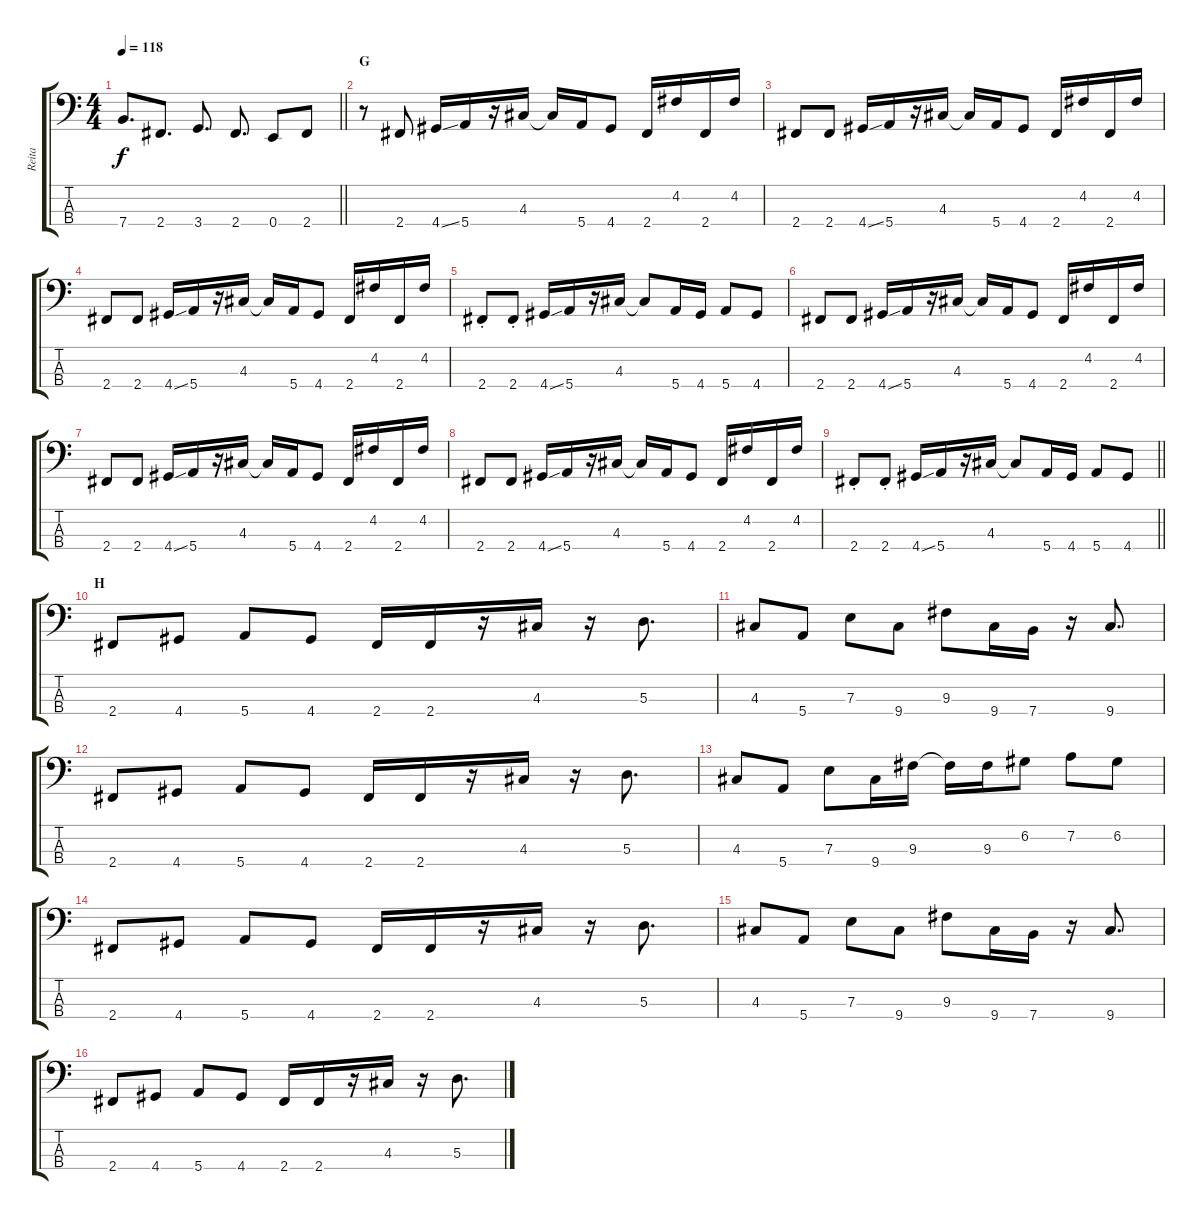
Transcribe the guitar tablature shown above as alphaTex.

\track ("Reita" "Reita") {instrument electricbasspick}
\staff {score tabs}
\tuning (G2 D2 A1 E1) {hide}
\ts (4 4)
\tempo 118
\clef f4
\barLineRight lightlight
\ks c
7.4.8{d dy f} 2.4.8{d} 3.4.8{d} 2.4.8{d} 0.4.8 2.4.8 |
\section ("" "G")
r.8 2.4.8 4.4{ss}.16 5.4.16 r.16 4.3.16 4.3{t}.16 5.4.16 4.4.8 2.4.16 4.2.16 2.4.16 4.2.16 |
2.4.8 2.4.8 4.4{ss}.16 5.4.16 r.16 4.3.16 4.3{t}.16 5.4.16 4.4.8 2.4.16 4.2.16 2.4.16 4.2.16 |
2.4.8 2.4.8 4.4{ss}.16 5.4.16 r.16 4.3.16 4.3{t}.16 5.4.16 4.4.8 2.4.16 4.2.16 2.4.16 4.2.16 |
2.4{st}.8 2.4{st}.8 4.4{ss}.16 5.4.16 r.16 4.3.16 4.3{t}.8 5.4.16 4.4.16 5.4.8 4.4.8 |
2.4.8 2.4.8 4.4{ss}.16 5.4.16 r.16 4.3.16 4.3{t}.16 5.4.16 4.4.8 2.4.16 4.2.16 2.4.16 4.2.16 |
2.4.8 2.4.8 4.4{ss}.16 5.4.16 r.16 4.3.16 4.3{t}.16 5.4.16 4.4.8 2.4.16 4.2.16 2.4.16 4.2.16 |
2.4.8 2.4.8 4.4{ss}.16 5.4.16 r.16 4.3.16 4.3{t}.16 5.4.16 4.4.8 2.4.16 4.2.16 2.4.16 4.2.16 |
\barLineRight lightlight
2.4{st}.8 2.4{st}.8 4.4{ss}.16 5.4.16 r.16 4.3.16 4.3{t}.8 5.4.16 4.4.16 5.4.8 4.4.8 |
\section ("" "H")
2.4.8 4.4.8 5.4.8 4.4.8 2.4.16 2.4.16 r.16 4.3.16 r.16 5.3.8{d} |
4.3.8 5.4.8 7.3.8 9.4.8 9.3.8 9.4.16 7.4.16 r.16 9.4.8{d} |
2.4.8 4.4.8 5.4.8 4.4.8 2.4.16 2.4.16 r.16 4.3.16 r.16 5.3.8{d} |
4.3.8 5.4.8 7.3.8 9.4.16 9.3.16 9.3{t}.16 9.3.16 6.2.8 7.2.8 6.2.8 |
2.4.8 4.4.8 5.4.8 4.4.8 2.4.16 2.4.16 r.16 4.3.16 r.16 5.3.8{d} |
4.3.8 5.4.8 7.3.8 9.4.8 9.3.8 9.4.16 7.4.16 r.16 9.4.8{d} |
2.4.8 4.4.8 5.4.8 4.4.8 2.4.16 2.4.16 r.16 4.3.16 r.16 5.3.8{d}
